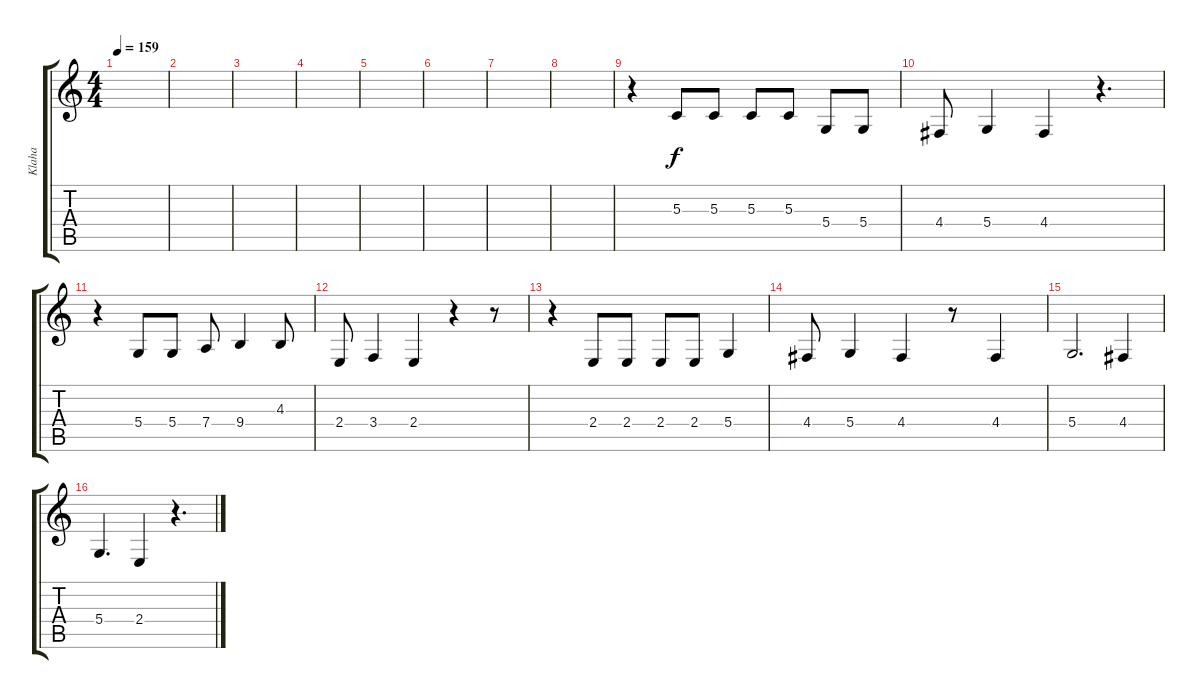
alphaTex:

\track ("Klaha" "Klaha") {instrument voiceoohs}
\staff {score tabs}
\tuning (E4 B3 G3 D3 A2 E2) {hide}
\ts (4 4)
\tempo 159
\clef g2
\ks c
|
|
|
|
|
|
|
|
r.4 5.3.8 5.3.8 5.3.8 5.3.8 5.4.8 5.4.8 |
4.4.8 5.4.4 4.4.4 r.4{d} |
r.4 5.4.8 5.4.8 7.4.8 9.4.4 4.3.8 |
2.4.8 3.4.4 2.4.4 r.4 r.8 |
r.4 2.4.8 2.4.8 2.4.8 2.4.8 5.4.4 |
4.4.8 5.4.4 4.4.4 r.8 4.4.4 |
5.4.2{d} 4.4.4 |
5.4.4{d} 2.4.4 r.4{d}
